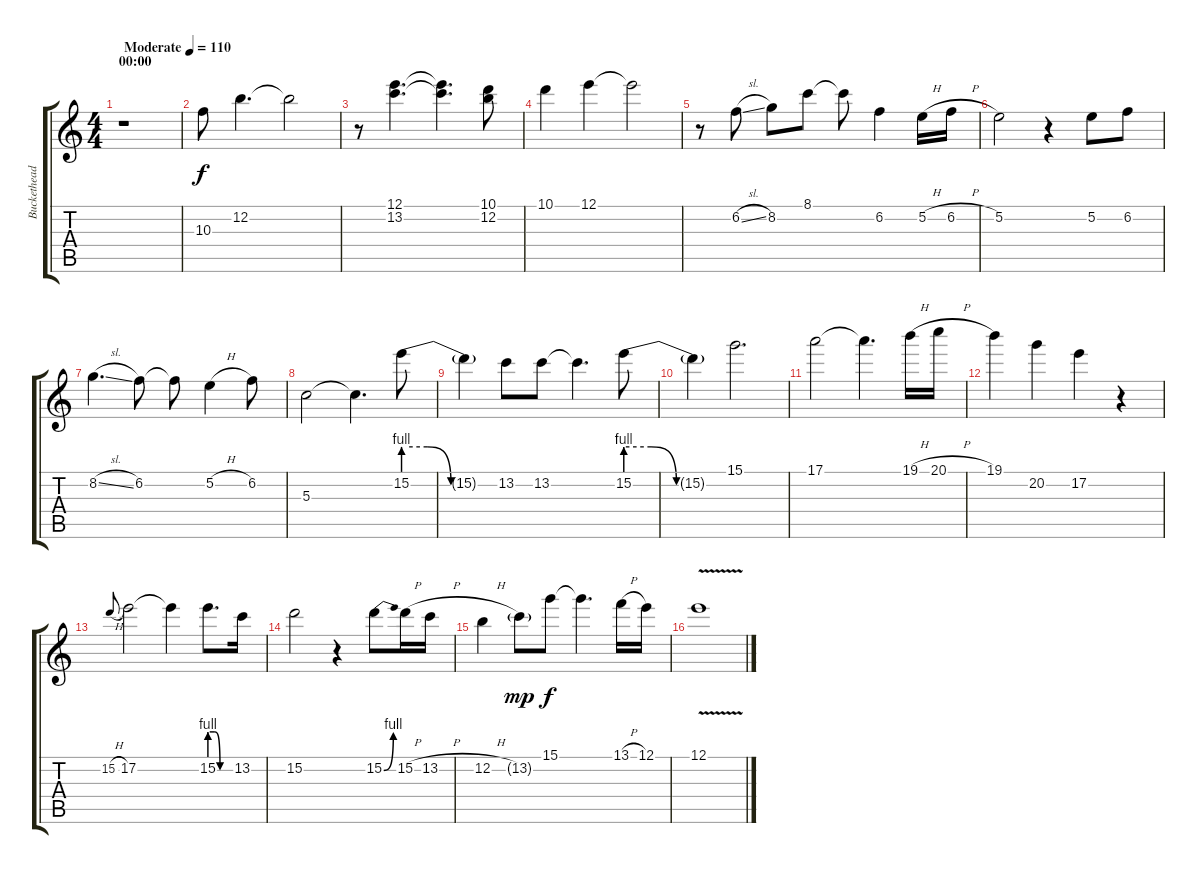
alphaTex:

\track ("Buckethead" "Buckethead") {instrument electricguitarjazz}
\staff {score tabs}
\tuning (E4 B3 G3 D3 A2 E2) {hide}
\ts (4 4)
\section ("" "00:00")
\tempo (110 "Moderate")
\clef g2
\ks c
r.1{dy f instrument electricguitarjazz} |
10.3.8 12.2.4{d} 12.2{t}.2 |
r.8 (12.1 13.2).4{d} (12.1{t} 13.2{t}).4{d} (10.1 12.2).8 |
10.1.4 12.1.4 12.1{t}.2 |
r.8 6.2{sl}.8 8.2.8 8.1.8 8.1{t}.8 6.2.4 5.2{h}.16 6.2{h}.16 |
5.2.2 r.4 5.2.8 6.2.8 |
8.2{sl}.4{d} 6.2.8 6.2{t}.8 5.2{h}.4 6.2.8 |
5.3.2 5.3{t}.4{d} 15.2{be (custom 0 4 15 4 30 0 60 0)}.8 |
15.2{t}.4 13.2.8 13.2.8 13.2{t}.4{d} 15.2{be (custom 0 4 15 4 30 0 60 0)}.8 |
15.2{t}.4 15.1.2{d} |
17.1.2 17.1{t}.4{d} 19.1{h}.16 20.1{h}.16 |
19.1.4 20.2.4 17.2.4 r.4 |
15.2{h}.8{gr onbeat} 17.2.2 17.2{t}.4 15.2{be (custom 0 4 15 4 30 0 60 0)}.8{d} 13.2.16 |
15.2.2 r.4 15.2{be (bend 0 0 60 4)}.8 15.2{h}.16 13.2{h}.16 |
12.2{h}.4 13.2{g}.8{dy mp} 15.1.8{dy f} 15.1{t}.4{d} 13.1{h}.16 12.1.16 |
12.1{v}.1
